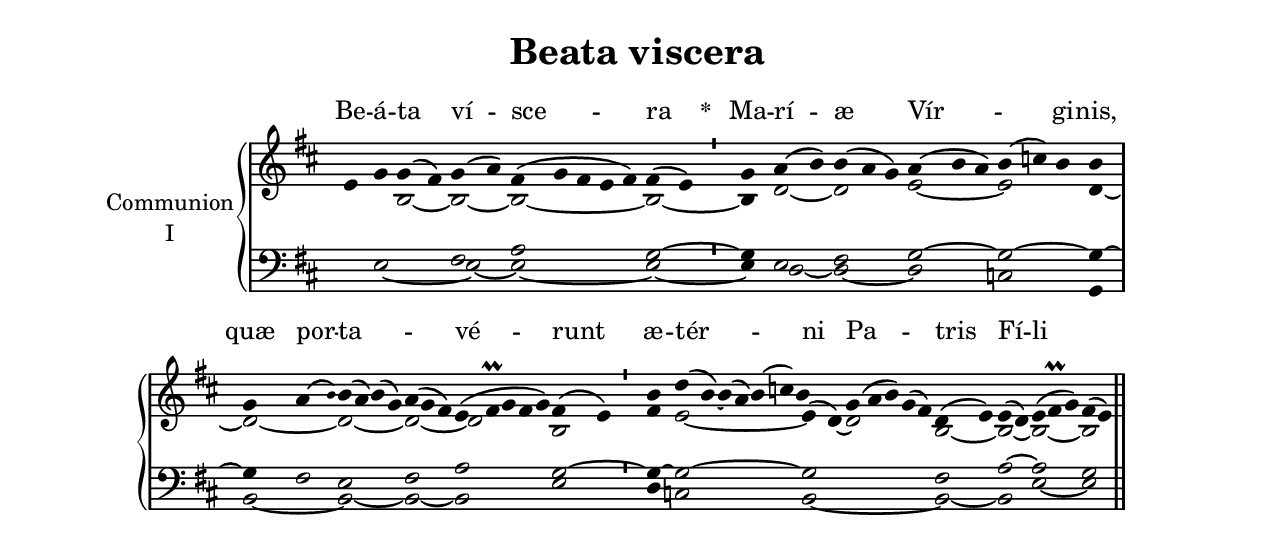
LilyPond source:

\version "2.18"
\include "gregorian.ly"
\include "noh2.ily"


%Page reference: page iii.392
%(volume.page)

global = {
 \key e \dorian
 \cadenzaOn 
}

\header {
  title = \markup \center-column {"Beata viscera" \vspace #1 }
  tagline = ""
  composer = ""
}

\paper {
 #(include-special-characters)
  oddHeaderMarkup = \markup \fill-line {
    \line {}
    \center-column {
      \on-the-fly #first-page     " "
      \on-the-fly #not-first-page "Beata viscera"
    }
    \line { \on-the-fly #print-page-number-check-first \fromproperty #'page:page-number-string }
  }
  evenHeaderMarkup = \markup \fill-line {
    \line { \on-the-fly #print-page-number-check-first \fromproperty #'page:page-number-string }
    \center-column { "Beata viscera" }
    \line {}
  }
}

chantText = \lyricmode {
Be -- á -- ta ví -- sce -- ra 
\set stanza = " * " Ma -- rí -- æ Vír -- _ gi -- nis, 
quæ por -- ta -- _ _ vé -- runt æ -- tér -- _ _ ni Pa -- _ tris Fí -- li -- _ um. }

chantMusic = {
\tieDown   e'4 g'4 g'4 ( fis'4) g'4 ( a'4) fis'4 ( g'4 fis'4 e'4 fis'4) fis'4 ( e'4) \divisioMinima
 g'4 a'4 ( b'4) b'4 ( a'4 g'4)  a'4 ( b'4 a'4) b'4 ( c''4) b'4 b'4 \divisioMaxima
 g'4 a'4 ( \once \tweak #'font-size #-4 b' ) b'4 ( a'4) b'4 ( g'4) a'4 ( g'4 fis'4) e'4 ( fis'\prall g'4 fis'4 g'4) fis'4 ( e'4) \divisioMinima
 b'4  d''4 ( b'4) ~ b'4 ( a'4) b'4 ( c''4) b'4 e'4 ( d'4) g'4 ( a'4 b'4) g'4 ( fis'4) d'4 ( e'4) e'4 ( d'4) e'4 ( fis'\prall g'4) fis'4 ( e'4) \finalis

}

altoMusic = {
r2 b2 ~ b2 ~ b2*5/2 ~ b2 ~ \divisioMinima
b4 d'2 ~ d'2*3/2 e'2*3/2 ~ e'2*3/2 d'4 ~ \divisioMaxima
d'2*3/2 ~ d'2*4/2 ~ d'2*3/2 ~ d'2*5/2 b2 \divisioMinima
fis'4 e'2*7/2 ~ e'4 d'4 ~ d'2*5/2 b2 ~ b2 ~ b2*3/2 ~ b2 \finalis
}

tenorMusic = {
r2*4/2 fis2 a2*5/2 g2 ~ \divisioMinima
g4 e2 fis2*3/2 g2*3/2 ~ g2*3/2 ~ g4 ~ \divisioMaxima
g4 fis2 e2*4/2 fis2*3/2 a2*5/2 g2 ~ \divisioMinima
g4 ~ g2*7/2 ~ g2*7/2 fis2 a2 ~ a2*3/2 g2 \finalis
}

bassMusic = {
r4 e2*3/2 ~ e2 ~ e2*5/2 ~ e2 ~ \divisioMinima
e4 d2 ~ d2*3/2 ~ d2*3/2 c2*3/2 g,4 \divisioMaxima
b,2*3/2 ~ b,2*4/2 ~ b,2*3/2 ~ b,2*5/2 e2 \divisioMinima
d4 c2*7/2 b,2*7/2 ~ b,2 ~ b,2 e2*3/2 ~ e2 \finalis
}

voiceLines = {
\voiceLineStyle


}

\score{
  <<
    \new GrandStaff <<
      \set GrandStaff.autoBeaming = ##f
      \set GrandStaff.instrumentName = \markup \center-column {
        "Communion"
        "I"
      }
      \new Staff = up <<
        \new Voice = "chant" {
          \voiceOne \global \chantMusic
        }
        \new Voice {
          \voiceTwo \global \altoMusic
        }
      >>

      \new Staff = down <<
        \clef bass
        \new Voice {
          \voiceOne \global \tenorMusic
        }
        \new Voice {
          \voiceTwo \global \bassMusic
        }
	\new Voice {
        \voiceThree \global \voiceLines
        }
      >>
    >>
    \new Lyrics \lyricsto chant {
      \chantText
    }
  >>
  \layout{
  }
  \midi{
    \tempo 4 = 125
  }
}
